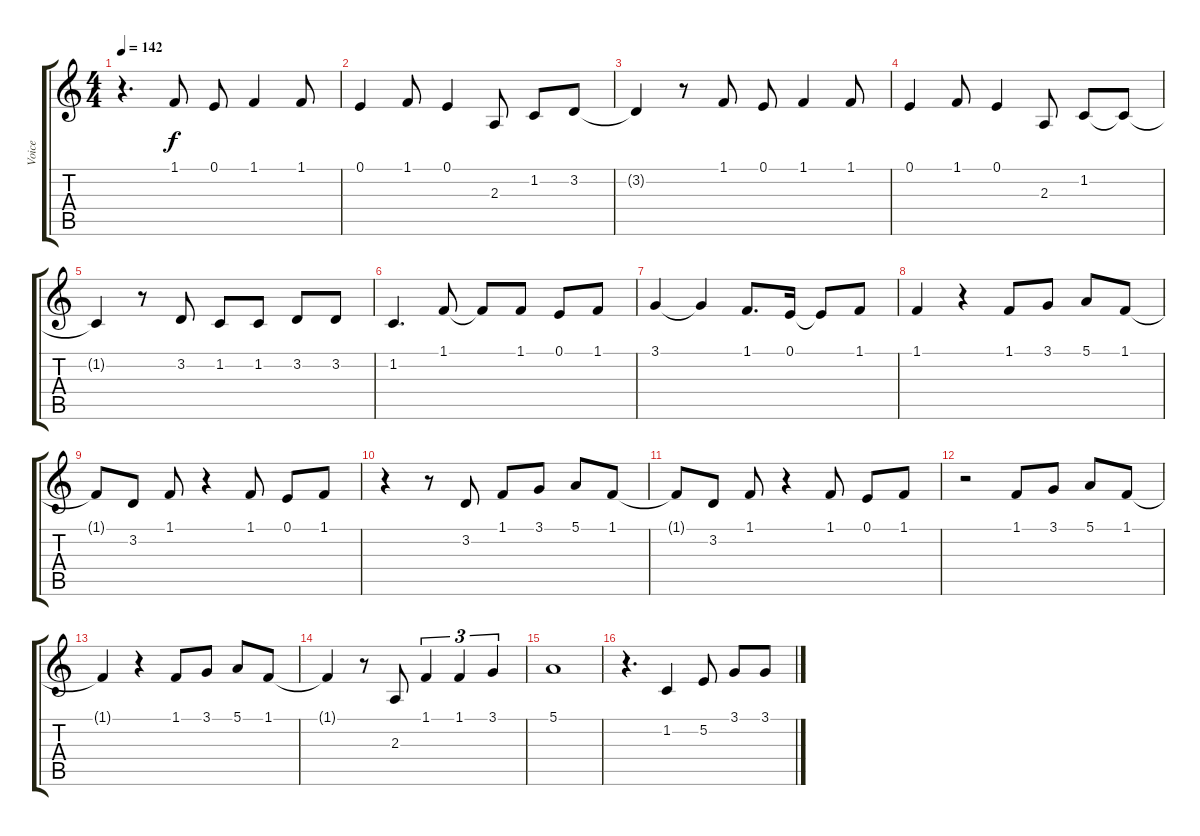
\track ("Voice" "Voice") {instrument sopranosax}
\staff {score tabs}
\tuning (E4 B3 G3 D3 A2 E2) {hide}
\ts (4 4)
\tempo 142
\clef g2
\ks c
r.4{d dy f} 1.1.8 0.1.8 1.1.4 1.1.8 |
0.1.4 1.1.8 0.1.4 2.3.8{txt ""} 1.2.8 3.2.8 |
3.2{t}.4 r.8 1.1.8 0.1.8 1.1.4 1.1.8 |
0.1.4 1.1.8 0.1.4 2.3.8 1.2.8 1.2{t}.8 |
1.2{t}.4 r.8 3.2.8 1.2.8 1.2.8 3.2.8 3.2.8 |
1.2.4{d} 1.1.8 1.1{t}.8 1.1.8 0.1.8 1.1.8 |
3.1.4 3.1{t}.4 1.1.8{d} 0.1.16 0.1{t}.8 1.1.8 |
1.1.4 r.4 1.1.8 3.1.8 5.1.8 1.1.8 |
1.1{t}.8 3.2.8 1.1.8 r.4 1.1.8 0.1.8 1.1.8 |
r.4 r.8 3.2.8 1.1.8 3.1.8 5.1.8 1.1.8 |
1.1{t}.8 3.2.8 1.1.8 r.4 1.1.8 0.1.8 1.1.8 |
r.2 1.1.8 3.1.8 5.1.8 1.1.8 |
1.1{t}.4 r.4 1.1.8 3.1.8 5.1.8 1.1.8 |
1.1{t}.4 r.8 2.3.8 1.1.4{tu (3 2)} 1.1.4{tu (3 2)} 3.1.4{tu (3 2)} |
5.1.1 |
r.4{d} 1.2.4 5.2.8 3.1.8 3.1.8
